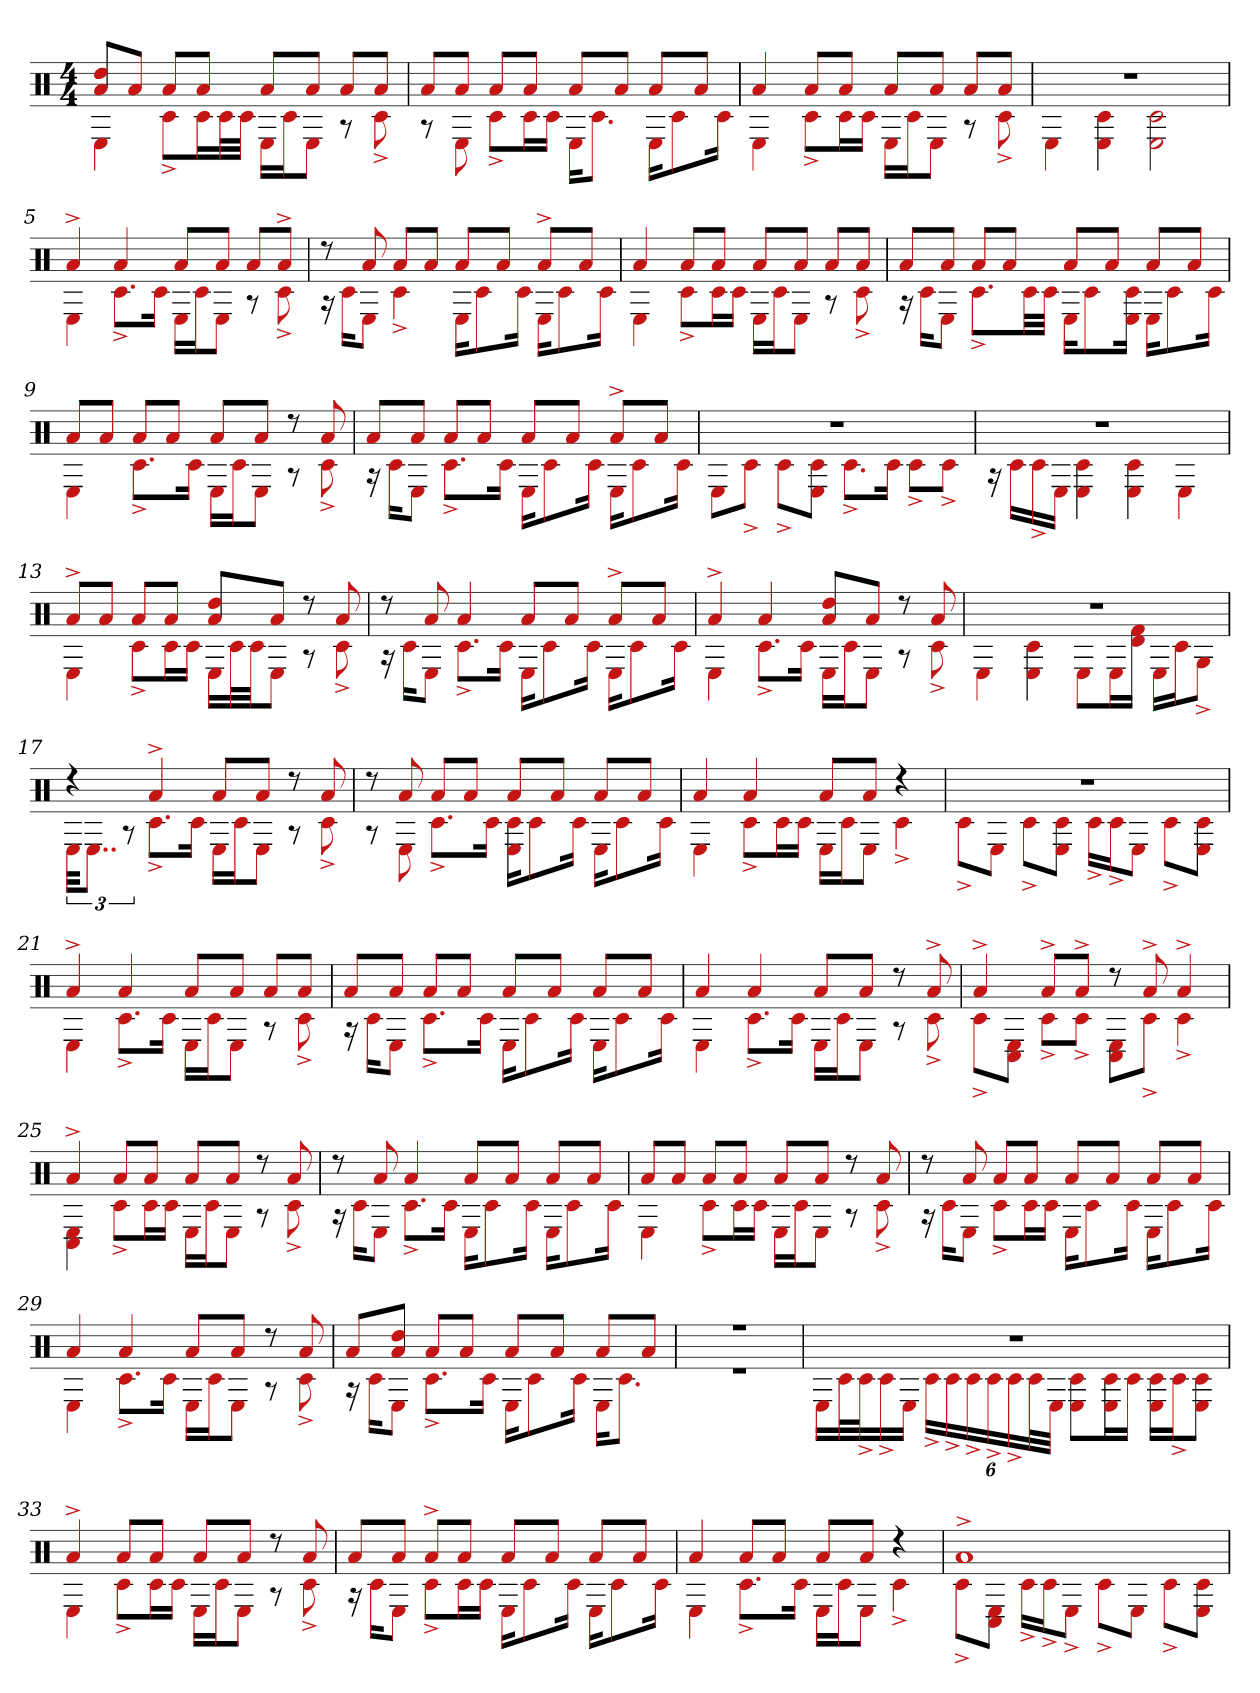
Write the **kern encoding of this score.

**kern
*part1
*staff1
*clefX
*k[]
*M4/4
=1
*^
8a 8ddL	4E
8aJ	.
8aL	8c#^L
8aJ	16c#L
.	32c#L
.	32c#JJJ
8aL	16ELL
.	16c#J
8aJ	8EJ
8aL	8r
8aJ	8c#^
=2	=2
8aL	8r
8aJ	8E
8aL	8c#^L
8aJ	16c#L
.	16c#JJ
8aL	16EKL
.	8.c#J
8aJ	.
8aL	16EKL
.	8c#
8aJ	.
.	16c#Jk
=3	=3
4a	4E
8aL	8c#^L
8aJ	16c#L
.	16c#JJ
8aL	16ELL
.	16c#J
8aJ	8EJ
8aL	8r
8aJ	8c#^
=4	=4
1r	4E
.	4c# 4E
.	2c# 2E
=5	=5
4a^	4E
4a	8.c#^L
.	16c#Jk
8aL	16ELL
.	16c#J
8aJ	8EJ
8aL	8r
8a^J	8c#^
=6	=6
8r	16r
.	16c#KL
8a	8EJ
8aL	4c#^
8aJ	.
8aL	16EKL
.	8c#
8aJ	.
.	16c#Jk
8a^L	16EKL
.	8c#
8aJ	.
.	16c#Jk
=7	=7
4a	4E
8aL	8c#^L
8aJ	16c#L
.	16c#JJ
8aL	16ELL
.	16c#J
8aJ	8EJ
8aL	8r
8aJ	8c#^
=8	=8
8aL	16r
.	16c#KL
8aJ	8EJ
8aL	8.c#^L
8aJ	.
.	32c#LL
.	32c#JJJ
8aL	16EKL
.	8c#
8aJ	.
.	16c# 16EJk
8aL	16EKL
.	8c#
8aJ	.
.	16c#Jk
=9	=9
8aL	4E
8aJ	.
8aL	8.c#^L
8aJ	.
.	16c#Jk
8aL	16ELL
.	16c#J
8aJ	8EJ
8r	8r
8a	8c#^
=10	=10
8aL	16r
.	16c#KL
8aJ	8EJ
8aL	8.c#^L
8aJ	.
.	16c#Jk
8aL	16EKL
.	8c#
8aJ	.
.	16c#Jk
8a^L	16EKL
.	8c#
8aJ	.
.	16c#Jk
=11	=11
1r	8EL
.	8c#^J
.	8c#^L
.	8c# 8EJ
.	8.c#^L
.	16c#Jk
.	8c#^L
.	8c#^J
=12	=12
1r	16r
.	16c#LL
.	16c#^
.	16EJJ
.	4c# 4E
.	4c# 4E
.	4E
=13	=13
8a^L	4E
8aJ	.
8aL	8c#^L
8aJ	16c#L
.	16c#JJ
8a 8ddL	16ELL
.	32c#L
.	32c#JJ
8aJ	8EJ
8r	8r
8a	8c#^
=14	=14
8r	16r
.	16c#KL
8a	8EJ
4a	8.c#^L
.	16c#Jk
8aL	16EKL
.	8c#
8aJ	.
.	16c#Jk
8a^L	16EKL
.	8c#
8aJ	.
.	16c#Jk
=15	=15
4a^	4E
4a	8.c#^L
.	16c#Jk
8a 8ddL	16ELL
.	16c#J
8aJ	8EJ
8r	8r
8a	8c#^
=16	=16
1r	4E
.	4E 4c#
.	8EL
.	16EL
.	16d 16f#JJ
.	16ELL
.	16c#J
.	8G^J
=17	=17
4r	48EKKL
.	12..EJ
.	12r
4a^	8.c#^L
.	16c#Jk
8aL	16ELL
.	16c#J
8aJ	8EJ
8r	8r
8a	8c#^
=18	=18
8r	8r
8a	8E
8aL	8.c#^L
8aJ	.
.	16c#Jk
8aL	16E 16c#KL
.	8c#
8aJ	.
.	16c#Jk
8aL	16EKL
.	8c#
8aJ	.
.	16c#Jk
=19	=19
4a	4E
4a	8c#^L
.	16c#L
.	16c#JJ
8aL	16ELL
.	16c#J
8aJ	8EJ
4r	4c#^
=20	=20
1r	8c#^L
.	8EJ
.	8c#^L
.	8c# 8EJ
.	16c#^LL
.	16c#^J
.	8EJ
.	8c#^L
.	8c# 8EJ
=21	=21
4a^	4E
4a	8.c#^L
.	16c#Jk
8aL	16ELL
.	16c#J
8aJ	8EJ
8aL	8r
8aJ	8c#^
=22	=22
8aL	16r
.	16c#KL
8aJ	8EJ
8aL	8.c#^L
8aJ	.
.	16c#Jk
8aL	16EKL
.	8c#
8aJ	.
.	16c#Jk
8aL	16EKL
.	8c#
8aJ	.
.	16c#Jk
=23	=23
4a	4E
4a	8.c#^L
.	16c#Jk
8aL	16ELL
.	16c#J
8aJ	8EJ
8r	8r
8a^	8c#^
=24	=24
4a^	8c#^L
.	8C# 8EJ
8a^L	8c#^L
8a^J	8c#^J
8r	8C# 8EL
8a^	8c#^J
4a^	4c#^
=25	=25
4a^	4C# 4E
8aL	8c#^L
8aJ	16c#L
.	16c#JJ
8aL	16ELL
.	16c#J
8aJ	8EJ
8r	8r
8a	8c#^
=26	=26
8r	16r
.	16c#KL
8a	8EJ
4a	8.c#^L
.	16c#Jk
8aL	16EKL
.	8c#
8aJ	.
.	16c#Jk
8aL	16EKL
.	8c#
8aJ	.
.	16c#Jk
=27	=27
8aL	4E
8aJ	.
8aL	8c#^L
8aJ	16c#L
.	16c#JJ
8aL	16ELL
.	16c#J
8aJ	8EJ
8r	8r
8a	8c#^
=28	=28
8r	16r
.	16c#KL
8a	8EJ
8aL	8c#^L
8aJ	16c#L
.	16c#JJ
8aL	16EKL
.	8c#
8aJ	.
.	16c#Jk
8aL	16EKL
.	8c#
8aJ	.
.	16c#Jk
=29	=29
4a	4E
4a	8.c#^L
.	16c#Jk
8aL	16ELL
.	16c#J
8aJ	8EJ
8r	8r
8a	8c#^
=30	=30
8aL	16r
.	16c#KL
8a 8ddJ	8EJ
8aL	8.c#^L
8aJ	.
.	16c#Jk
8aL	16EKL
.	8c#
8aJ	.
.	16c#Jk
8aL	16EKL
.	8.c#J
8aJ	.
=31	=31
1r	1r
=32	=32
1r	16ELL
.	32c#L
.	32c#^J
.	16c#^
.	16EJJ
.	24c#^LL
.	24c#^
.	24c#^
.	24c#^
.	24c#^
.	48c#L
.	48EJJJ
.	8c# 8EL
.	16c# 16EL
.	16c#JJ
.	16c# 16ELL
.	16c#^J
.	8E 8c#J
=33	=33
4a^	4E
8aL	8c#^L
8aJ	16c#L
.	16c#JJ
8aL	16ELL
.	16c#J
8aJ	8EJ
8r	8r
8a	8c#^
=34	=34
8aL	16r
.	16c#KL
8aJ	8EJ
8a^L	8c#^L
8aJ	16c#L
.	16c#JJ
8aL	16EKL
.	8c#
8aJ	.
.	16c#Jk
8aL	16EKL
.	8c#
8aJ	.
.	16c#Jk
=35	=35
4a	4E
8aL	8.c#^L
8aJ	.
.	16c#Jk
8aL	16ELL
.	16c#J
8aJ	8EJ
4r	4c#^
=36	=36
1a^	8c#^L
.	8C# 8EJ
.	16c#^LL
.	16c#^J
.	8E^J
.	8c#^L
.	8EJ
.	8c#^L
.	8c# 8EJ
*v	*v
=
*-
